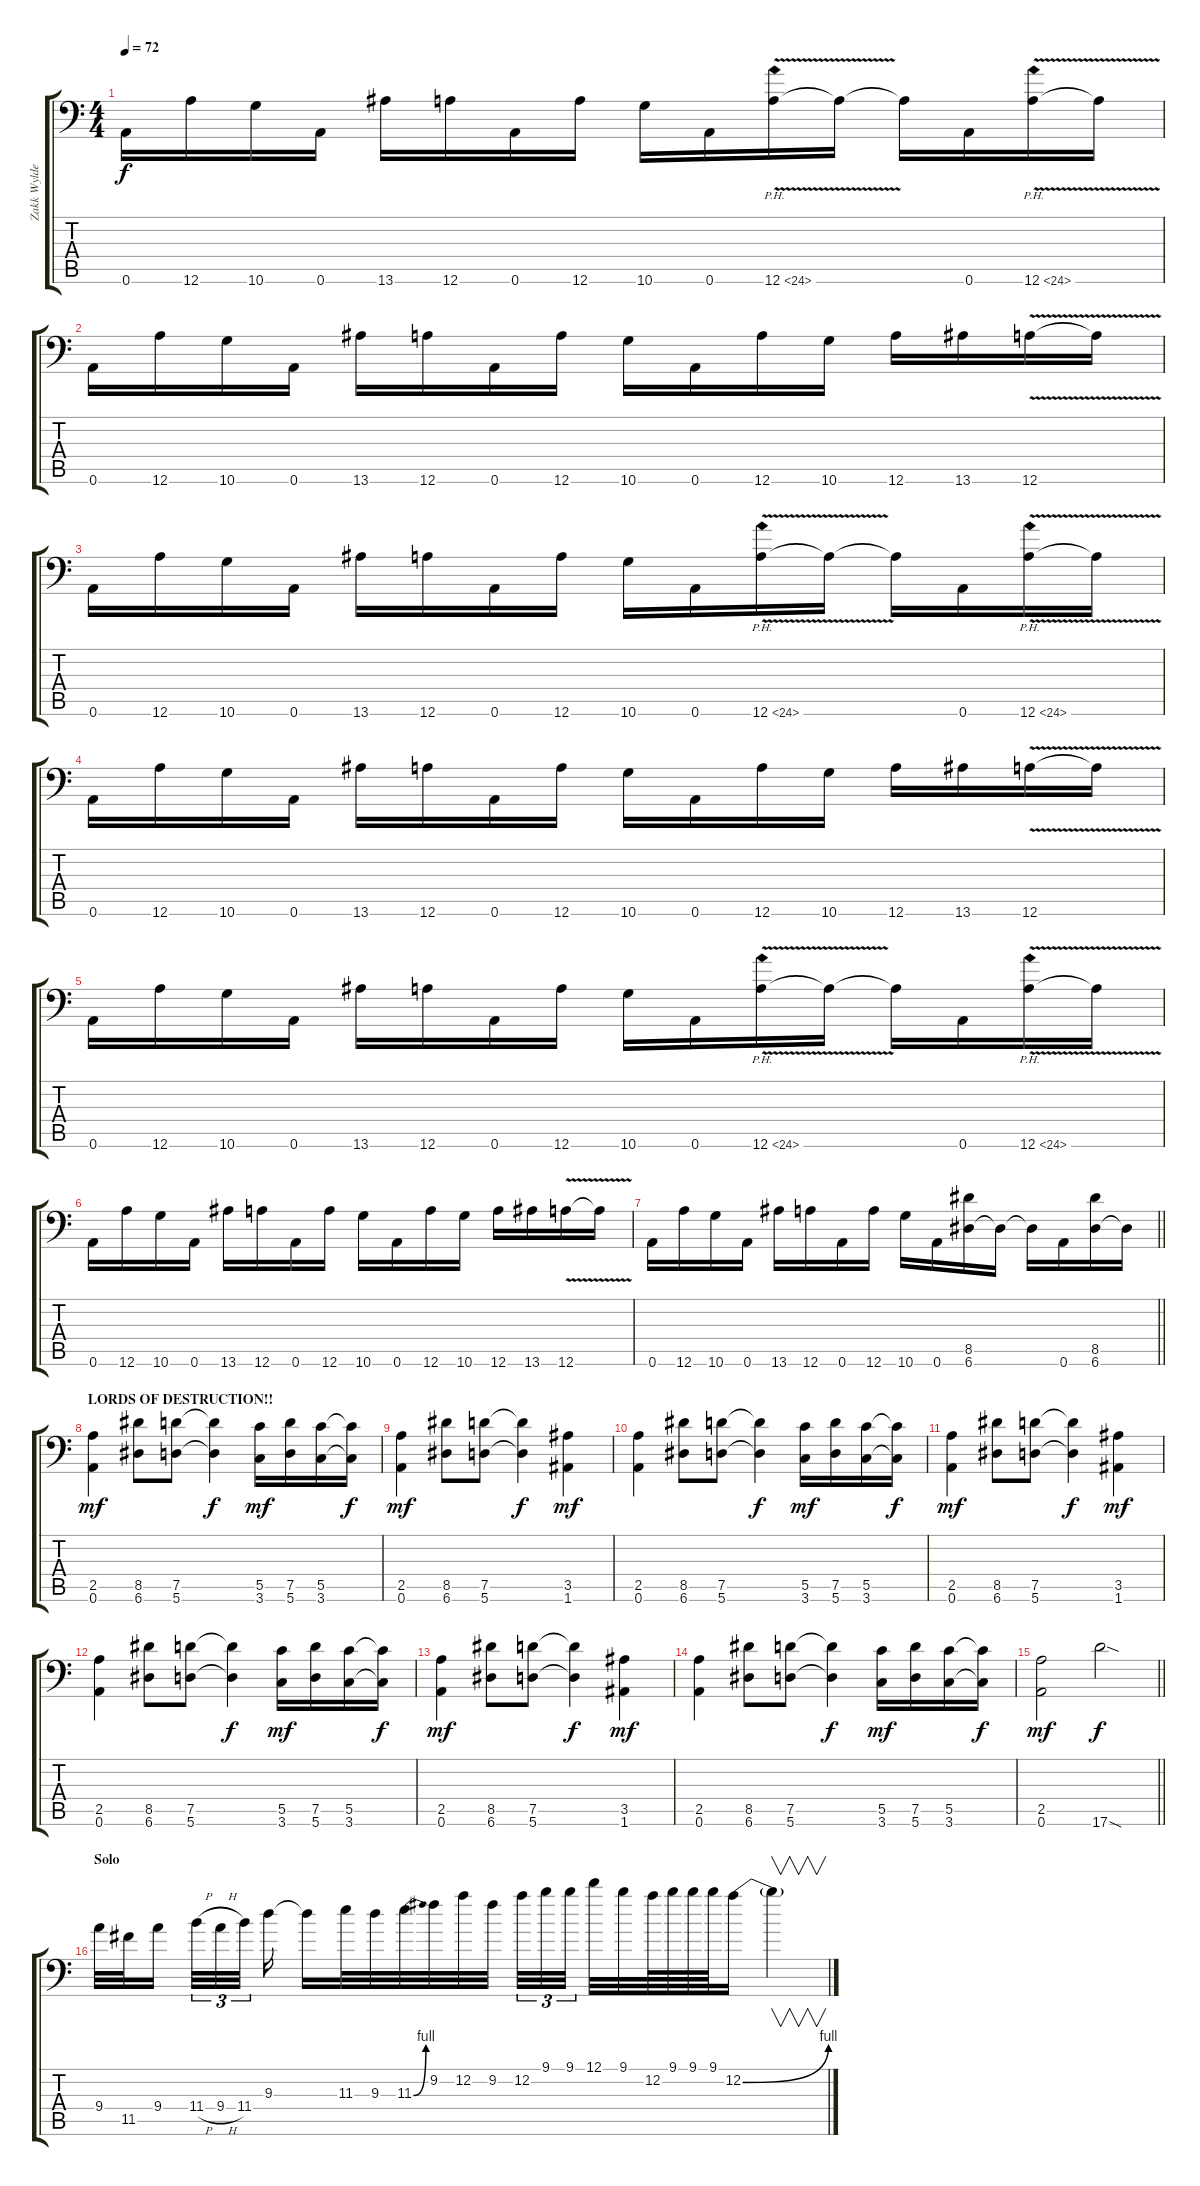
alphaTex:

\track ("Zakk Wylde" "Zakk Wylde") {instrument distortionguitar}
\staff {score tabs}
\tuning (D4 A3 F3 C3 G2 A1) {hide}
\ts (4 4)
\tempo 72
\clef f4
\ks c
0.6.16{dy f} 12.6.16 10.6.16 0.6.16 13.6.16 12.6.16 0.6.16 12.6.16 10.6.16 0.6.16 12.6{ph 12 v}.16 12.6{t}.16 12.6{t}.16 0.6.16 12.6{ph 12 v}.16 12.6{t}.16 |
0.6.16 12.6.16 10.6.16 0.6.16 13.6.16 12.6.16 0.6.16 12.6.16 10.6.16 0.6.16 12.6.16 10.6.16 12.6.16 13.6.16 12.6{v}.16 12.6{t}.16 |
0.6.16 12.6.16 10.6.16 0.6.16 13.6.16 12.6.16 0.6.16 12.6.16 10.6.16 0.6.16 12.6{ph 12 v}.16 12.6{t}.16 12.6{t}.16 0.6.16 12.6{ph 12 v}.16 12.6{t}.16 |
0.6.16 12.6.16 10.6.16 0.6.16 13.6.16 12.6.16 0.6.16 12.6.16 10.6.16 0.6.16 12.6.16 10.6.16 12.6.16 13.6.16 12.6{v}.16 12.6{t}.16 |
0.6.16 12.6.16 10.6.16 0.6.16 13.6.16 12.6.16 0.6.16 12.6.16 10.6.16 0.6.16 12.6{ph 12 v}.16 12.6{t}.16 12.6{t}.16 0.6.16 12.6{ph 12 v}.16 12.6{t}.16 |
0.6.16 12.6.16 10.6.16 0.6.16 13.6.16 12.6.16 0.6.16 12.6.16 10.6.16 0.6.16 12.6.16 10.6.16 12.6.16 13.6.16 12.6{v}.16 12.6{t}.16 |
\barLineRight lightlight
0.6.16 12.6.16 10.6.16 0.6.16 13.6.16 12.6.16 0.6.16 12.6.16 10.6.16 0.6.16 (8.5 6.6).16 6.6{t}.16 6.6{t}.16 0.6.16 (8.5 6.6).16 6.6{t}.16 |
\section ("" "LORDS OF DESTRUCTION!!")
(2.5 0.6).4{dy mf} (8.5 6.6).8 (7.5 5.6).8 (7.5{t} 5.6{t}).4{dy f} (5.5 3.6).16{dy mf} (7.5 5.6).16 (5.5 3.6).16 (5.5{t} 3.6{t}).16{dy f} |
(2.5 0.6).4{dy mf} (8.5 6.6).8 (7.5 5.6).8 (7.5{t} 5.6{t}).4{dy f} (3.5 1.6).4{dy mf} |
(2.5 0.6).4 (8.5 6.6).8 (7.5 5.6).8 (7.5{t} 5.6{t}).4{dy f} (5.5 3.6).16{dy mf} (7.5 5.6).16 (5.5 3.6).16 (5.5{t} 3.6{t}).16{dy f} |
(2.5 0.6).4{dy mf} (8.5 6.6).8 (7.5 5.6).8 (7.5{t} 5.6{t}).4{dy f} (3.5 1.6).4{dy mf} |
(2.5 0.6).4 (8.5 6.6).8 (7.5 5.6).8 (7.5{t} 5.6{t}).4{dy f} (5.5 3.6).16{dy mf} (7.5 5.6).16 (5.5 3.6).16 (5.5{t} 3.6{t}).16{dy f} |
(2.5 0.6).4{dy mf} (8.5 6.6).8 (7.5 5.6).8 (7.5{t} 5.6{t}).4{dy f} (3.5 1.6).4{dy mf} |
(2.5 0.6).4 (8.5 6.6).8 (7.5 5.6).8 (7.5{t} 5.6{t}).4{dy f} (5.5 3.6).16{dy mf} (7.5 5.6).16 (5.5 3.6).16 (5.5{t} 3.6{t}).16{dy f} |
\barLineRight lightlight
(2.5 0.6).2{dy mf} 17.6{sod}.2{dy f} |
\section ("" "Solo")
9.4.32 11.5.32 9.4.16{beam splitsecondary} 11.4{h}.32{tu (3 2)} 9.4{h}.32{tu (3 2)} 11.4.32{tu (3 2) beam splitsecondary} 9.3.16 9.3{t}.16 11.3.32 9.3.32 11.3{be (bend 0 0 60 4)}.32 9.2.32 12.2.32 9.2.32 12.2.32{tu (3 2)} 9.1.32{tu (3 2)} 9.1.32{tu (3 2) beam splitsecondary} 12.1.32 9.1.32 12.2.64 9.1.64 9.1.64 9.1.64 12.2{be (bend 0 0 60 4)}.16 12.2{t}.4{v}
